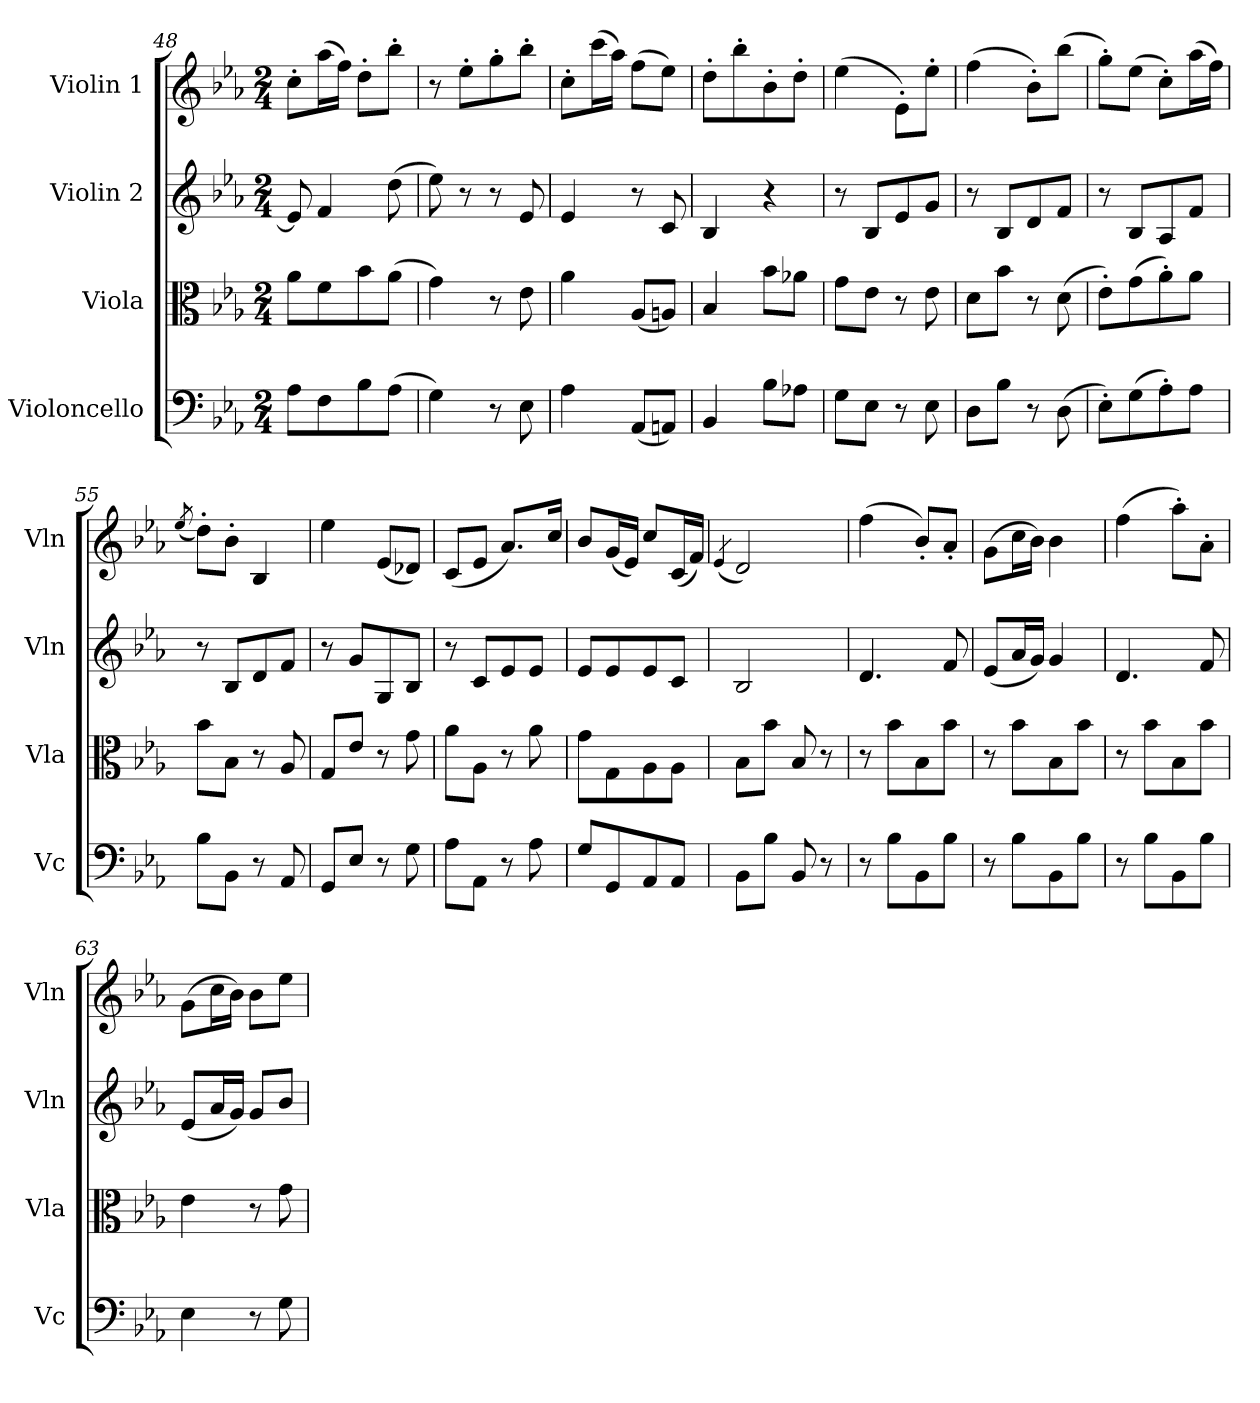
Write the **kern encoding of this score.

**kern	**kern	**kern	**kern
*part4	*part3	*part2	*part1
*staff4	*staff3	*staff2	*staff1
*I"Violoncello	*I"Viola	*I"Violin 2	*I"Violin 1
*I'Vc	*I'Vla	*I'Vln	*I'Vln
*clefF4	*clefC3	*clefG2	*clefG2
*k[b-e-a-]	*k[b-e-a-]	*k[b-e-a-]	*k[b-e-a-]
*M2/4	*M2/4	*M2/4	*M2/4
=48	=48	=48	=48
8A-\L	8a-\L	8e-/]	8cc'\L
8F\	8f\	4f/	(16aa-\L
.	.	.	16ff\JJ)
8B-\	8b-\	.	8dd'\L
(8A-\J	(8a-\J	(8dd\	8bb-'\J
=49	=49	=49	=49
4G\)	4g\)	8ee-\)	8r
.	.	8r	8ee-'\L
8r	8r	8r	8gg'\
8E-\	8e-\	8e-/	8bb-'\J
=50	=50	=50	=50
4A-\	4a-\	4e-/	8cc'\L
.	.	.	(16ccc\L
.	.	.	16aa-\JJ)
(8AA-/L	(8A-/L	8r	(8ff\L
8AAn/J)	8An/J)	8c/	8ee-\J)
=51	=51	=51	=51
4BB-/	4B-/	4B-/	8dd'\L
.	.	.	8bb-'\
8B-\L	8b-\L	4r	8b-'\
8A-X\J	8a-X\J	.	8dd'\J
!!LO:LB:g=z
=52	=52	=52	=52
8G\L	8g\L	8r	(4ee-\
8E-\J	8e-\J	8B-/L	.
8r	8r	8e-/	8e-'\L)
8E-\	8e-\	8g/J	8ee-'\J
=53	=53	=53	=53
8D\L	8d\L	8r	(4ff\
8B-\J	8b-\J	8B-/L	.
8r	8r	8d/	8b-'\L)
(8D\	(8d\	8f/J	(8bb-\J
=54	=54	=54	=54
8E-'\L)	8e-'\L)	8r	8gg'\L)
(8G\	(8g\	8B-/L	(8ee-\J
8A-'\)	8a-'\)	8A-/	8cc'\L)
8A-\J	8a-\J	8f/J	(16aa-\L
.	.	.	16ff\JJ)
=55	=55	=55	=55
.	.	.	(8qee-/
8B-\L	8b-\L	8r	8dd'\L)
8BB-\J	8B-\J	8B-/L	8b-'\J
8r	8r	8d/	4B-/
8AA-/	8A-/	8f/J	.
=56	=56	=56	=56
8GG/L	8G/L	8r	4ee-\
8E-/J	8e-/J	8g/L	.
8r	8r	8G/	(8e-/L
8G\	8g\	8B-/J	8d-X/J)
=57	=57	=57	=57
8A-\L	8a-\L	8r	(8c/L
8AA-\J	8A-\J	8c/L	8e-/J
8r	8r	8e-/	8.a-/L)
8A-\	8a-\	8e-/J	.
.	.	.	16cc/Jk
=58	=58	=58	=58
8G/L	8g\L	8e-/L	8b-/L
8GG/	8G\	8e-/	(16g/L
.	.	.	16e-/JJ)
8AA-/	8A-\	8e-/	8cc/L
8AA-/J	8A-\J	8c/J	(16c/L
.	.	.	16f/JJ)
!!LO:LB:g=z
=59	=59	=59	=59
.	.	.	(4qe-/
8BB-\L	8B-\L	2B-/	2d/)
8B-\J	8b-\J	.	.
8BB-/	8B-/	.	.
8r	8r	.	.
=60	=60	=60	=60
8r	8r	4.d/	(4ff\
8B-\L	8b-\L	.	.
8BB-\	8B-\	.	8b-'/L)
8B-\J	8b-\J	8f/	8a-'/J
=61	=61	=61	=61
8r	8r	(8e-/L	(8g\L
8B-\L	8b-\L	16a-/L	16cc\L
.	.	16g/JJ)	16b-\JJ)
8BB-\	8B-\	4g/	4b-\
8B-\J	8b-\J	.	.
=62	=62	=62	=62
8r	8r	4.d/	(4ff\
8B-\L	8b-\L	.	.
8BB-\	8B-\	.	8aa-'\L)
8B-\J	8b-\J	8f/	8a-'\J
=63	=63	=63	=63
4E-\	4e-\	(8e-/L	(8g\L
.	.	16a-/L	16cc\L
.	.	16g/JJ)	16b-\JJ)
8r	8r	8g/L	8b-\L
8G\	8g\	8b-/J	8ee-\J
=	=	=	=
*-	*-	*-	*-
